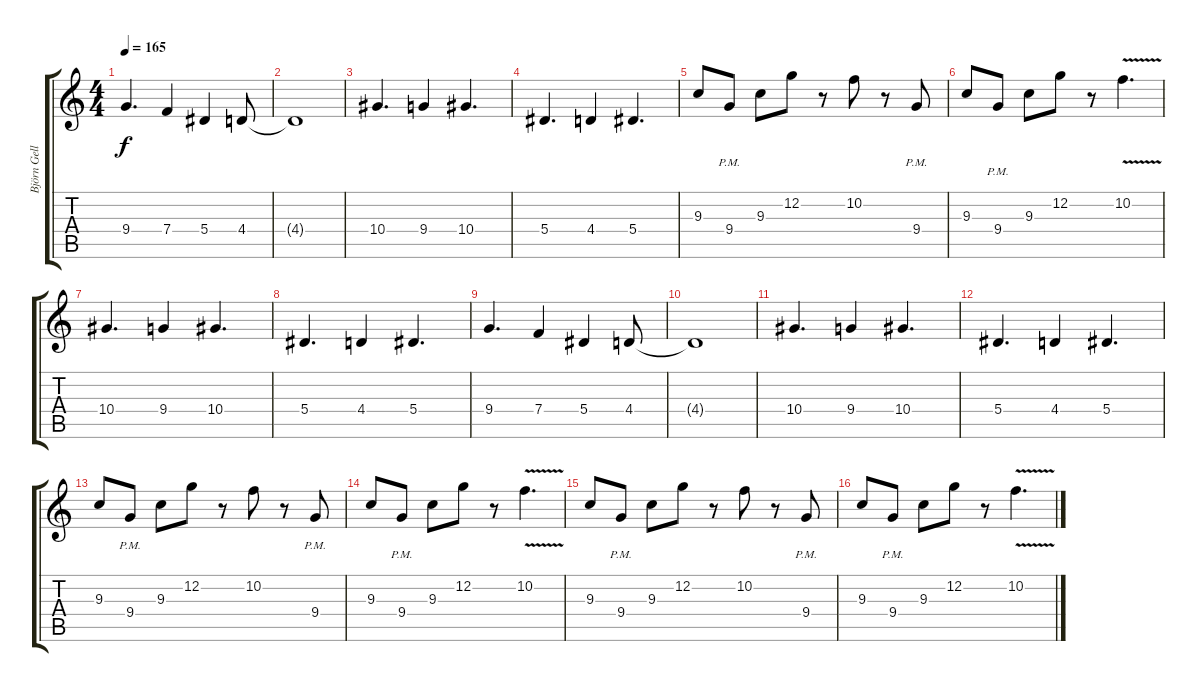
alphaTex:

\track ("Björn Gellotte" "Björn Gell") {instrument distortionguitar}
\staff {score tabs}
\tuning (C4 G3 Eb3 Bb2 F2 C2) {hide}
\ts (4 4)
\tempo 165
\clef g2
\ks c
9.4.4{d dy f} 7.4.4 5.4.4 4.4.8 |
4.4{t}.1 |
10.4.4{d} 9.4.4 10.4.4{d} |
5.4.4{d} 4.4.4 5.4.4{d} |
9.3.8 9.4{pm}.8 9.3.8 12.2.8 r.8 10.2.8 r.8 9.4{pm}.8 |
9.3.8 9.4{pm}.8 9.3.8 12.2.8 r.8 10.2{v}.4{d} |
10.4.4{d} 9.4.4 10.4.4{d} |
5.4.4{d} 4.4.4 5.4.4{d} |
9.4.4{d} 7.4.4 5.4.4 4.4.8 |
4.4{t}.1 |
10.4.4{d} 9.4.4 10.4.4{d} |
5.4.4{d} 4.4.4 5.4.4{d} |
9.3.8 9.4{pm}.8 9.3.8 12.2.8 r.8 10.2.8 r.8 9.4{pm}.8 |
9.3.8 9.4{pm}.8 9.3.8 12.2.8 r.8 10.2{v}.4{d} |
9.3.8 9.4{pm}.8 9.3.8 12.2.8 r.8 10.2.8 r.8 9.4{pm}.8 |
9.3.8 9.4{pm}.8 9.3.8 12.2.8 r.8 10.2{v}.4{d}
